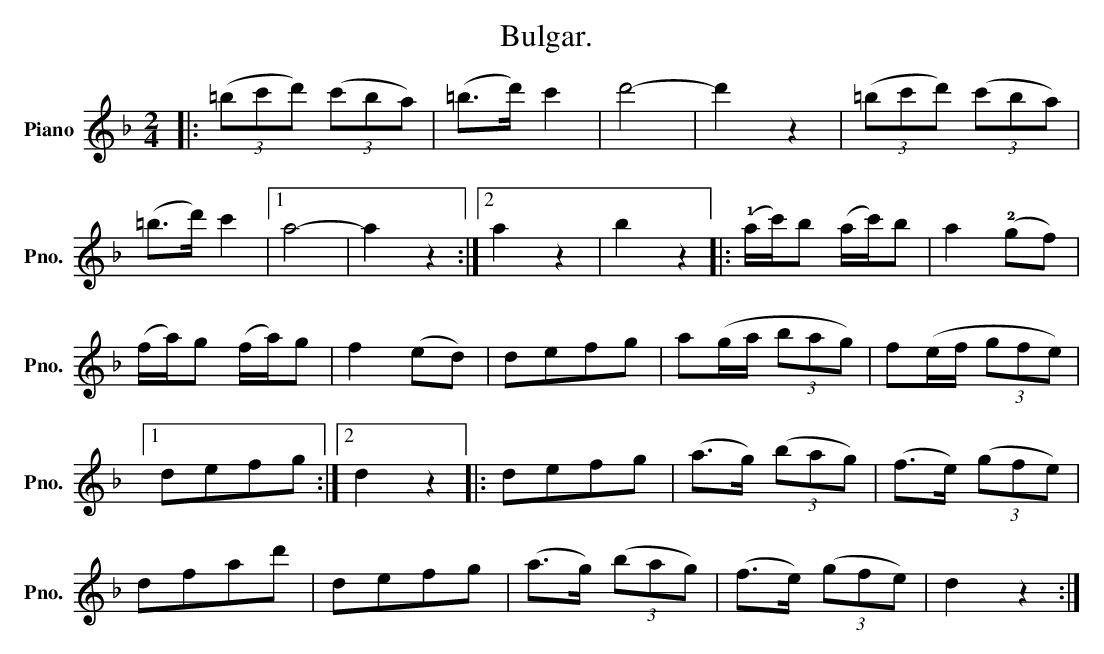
X:1
T:Bulgar.
L:1/8
M:2/4
K:Dmin
V:1 treble nm="Piano" snm="Pno."
V:1
|: (3(=bc'd') (3(c'ba) | (=b>d') c'2 | d'4- | d'2 z2 | (3(=bc'd') (3(c'ba) |$ (=b>d') c'2 |1 a4- | %7
 a2 z2 :|2 a2 z2 | b2 z2 |: (!1!a/c'/)b (a/c'/)b | a2 (!2!gf) |$ (f/a/)g (f/a/)g | f2 (ed) | defg | %15
 a(g/a/ (3bag) | f(e/f/ (3gfe) |1$ defg :|2 d2 z2 |: defg | (a>g) (3(bag) | (f>e) (3(gfe) |$ %22
 dfad' | defg | (a>g) (3(bag) | (f>e) (3(gfe) | d2 z2 :| %27
